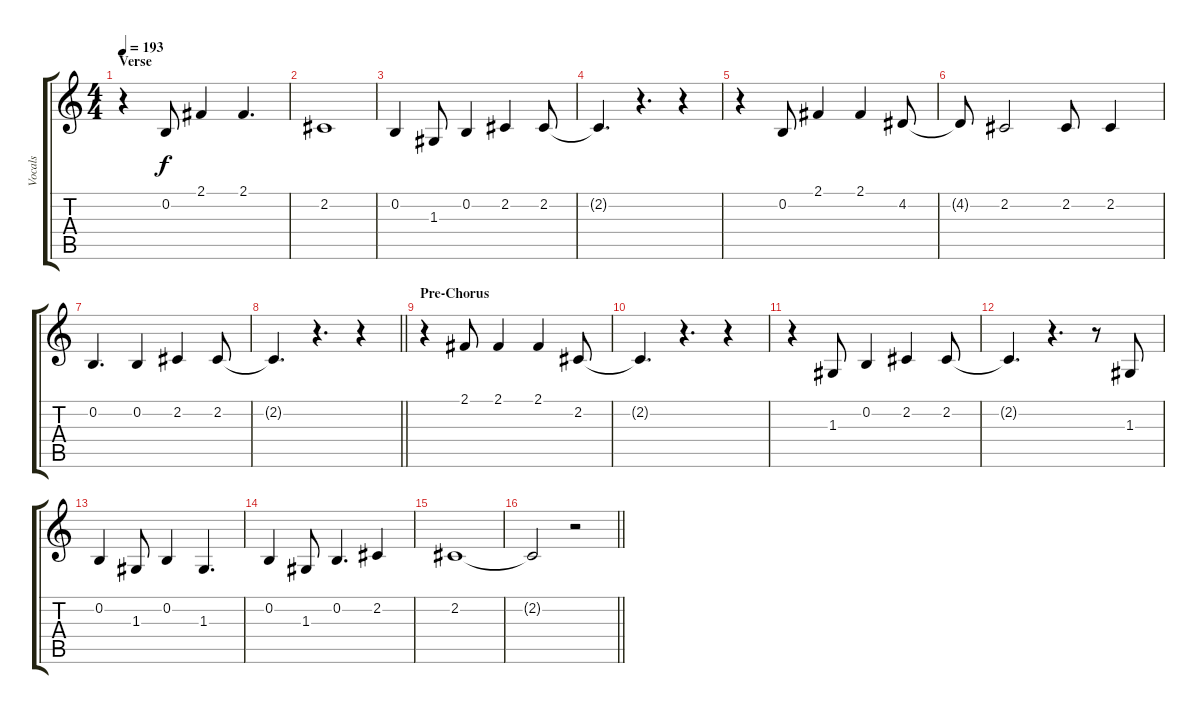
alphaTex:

\track ("Vocals" "Vocals") {instrument altosax}
\staff {score tabs}
\tuning (E4 B3 G3 D3 A2 E2) {hide}
\ts (4 4)
\section ("" "Verse")
\tempo 193
\clef g2
\ks c
r.4{dy f} 0.2.8 2.1.4 2.1.4{d} |
2.2.1 |
0.2.4 1.3.8 0.2.4 2.2.4 2.2.8 |
2.2{t}.4{d} r.4{d} r.4 |
r.4 0.2.8 2.1.4 2.1.4 4.2.8 |
4.2{t}.8 2.2.2 2.2.8 2.2.4 |
0.2.4{d} 0.2.4 2.2.4 2.2.8 |
\barLineRight lightlight
2.2{t}.4{d} r.4{d} r.4 |
\section ("" "Pre-Chorus")
r.4 2.1.8 2.1.4 2.1.4 2.2.8 |
2.2{t}.4{d} r.4{d} r.4 |
r.4 1.3.8 0.2.4 2.2.4 2.2.8 |
2.2{t}.4{d} r.4{d} r.8 1.3.8 |
0.2.4 1.3.8 0.2.4 1.3.4{d} |
0.2.4 1.3.8 0.2.4{d} 2.2.4 |
2.2.1 |
\barLineRight lightlight
2.2{t}.2 r.2
